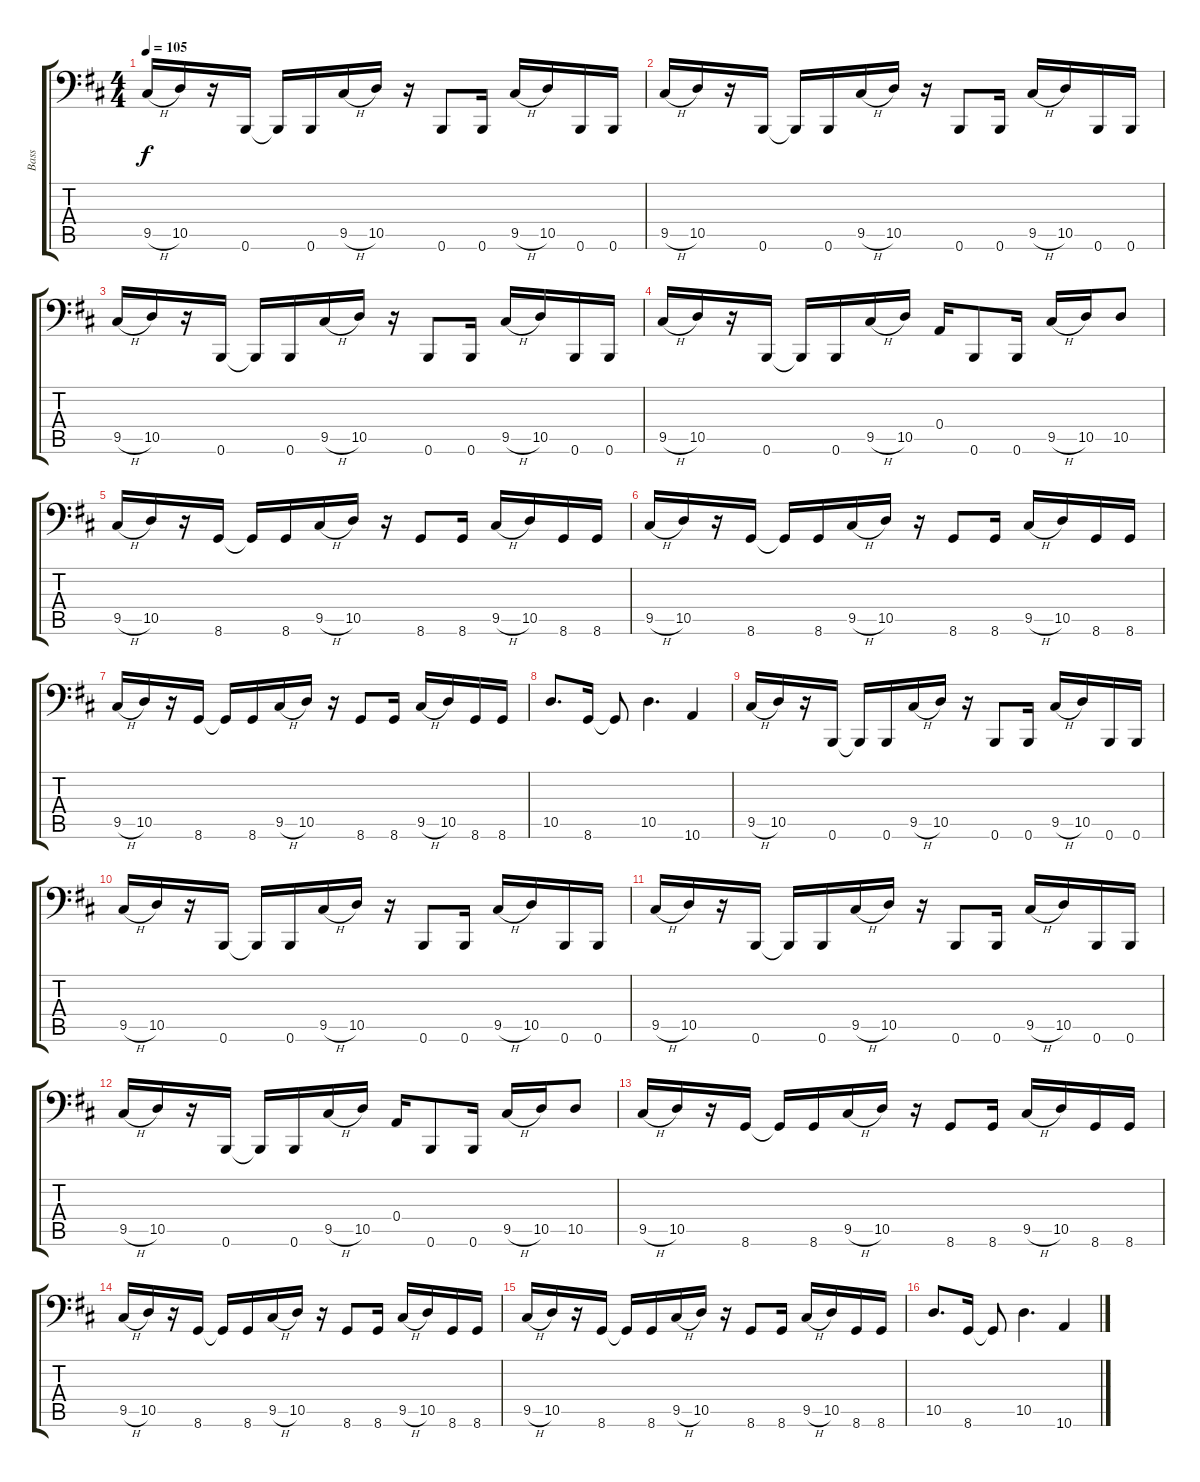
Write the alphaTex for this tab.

\track ("Bass" "Bass") {instrument electricbassfinger}
\staff {score tabs}
\tuning (C3 G2 D2 A1 E1 B0) {hide}
\ts (4 4)
\tempo 105
\clef f4
\ks d
9.5{h}.16{dy f} 10.5.16 r.16 0.6.16 0.6{t}.16 0.6.16 9.5{h}.16 10.5.16 r.16 0.6.8 0.6.16 9.5{h}.16 10.5.16 0.6.16 0.6.16 |
9.5{h}.16 10.5.16 r.16 0.6.16 0.6{t}.16 0.6.16 9.5{h}.16 10.5.16 r.16 0.6.8 0.6.16 9.5{h}.16 10.5.16 0.6.16 0.6.16 |
9.5{h}.16 10.5.16 r.16 0.6.16 0.6{t}.16 0.6.16 9.5{h}.16 10.5.16 r.16 0.6.8 0.6.16 9.5{h}.16 10.5.16 0.6.16 0.6.16 |
9.5{h}.16 10.5.16 r.16 0.6.16 0.6{t}.16 0.6.16 9.5{h}.16 10.5.16 0.4.16 0.6.8 0.6.16 9.5{h}.16 10.5.16 10.5.8 |
9.5{h}.16 10.5.16 r.16 8.6.16 8.6{t}.16 8.6.16 9.5{h}.16 10.5.16 r.16 8.6.8 8.6.16 9.5{h}.16 10.5.16 8.6.16 8.6.16 |
9.5{h}.16 10.5.16 r.16 8.6.16 8.6{t}.16 8.6.16 9.5{h}.16 10.5.16 r.16 8.6.8 8.6.16 9.5{h}.16 10.5.16 8.6.16 8.6.16 |
9.5{h}.16 10.5.16 r.16 8.6.16 8.6{t}.16 8.6.16 9.5{h}.16 10.5.16 r.16 8.6.8 8.6.16 9.5{h}.16 10.5.16 8.6.16 8.6.16 |
10.5.8{d} 8.6.16 8.6{t}.8 10.5.4{d} 10.6.4 |
9.5{h}.16 10.5.16 r.16 0.6.16 0.6{t}.16 0.6.16 9.5{h}.16 10.5.16 r.16 0.6.8 0.6.16 9.5{h}.16 10.5.16 0.6.16 0.6.16 |
9.5{h}.16 10.5.16 r.16 0.6.16 0.6{t}.16 0.6.16 9.5{h}.16 10.5.16 r.16 0.6.8 0.6.16 9.5{h}.16 10.5.16 0.6.16 0.6.16 |
9.5{h}.16 10.5.16 r.16 0.6.16 0.6{t}.16 0.6.16 9.5{h}.16 10.5.16 r.16 0.6.8 0.6.16 9.5{h}.16 10.5.16 0.6.16 0.6.16 |
9.5{h}.16 10.5.16 r.16 0.6.16 0.6{t}.16 0.6.16 9.5{h}.16 10.5.16 0.4.16 0.6.8 0.6.16 9.5{h}.16 10.5.16 10.5.8 |
9.5{h}.16 10.5.16 r.16 8.6.16 8.6{t}.16 8.6.16 9.5{h}.16 10.5.16 r.16 8.6.8 8.6.16 9.5{h}.16 10.5.16 8.6.16 8.6.16 |
9.5{h}.16 10.5.16 r.16 8.6.16 8.6{t}.16 8.6.16 9.5{h}.16 10.5.16 r.16 8.6.8 8.6.16 9.5{h}.16 10.5.16 8.6.16 8.6.16 |
9.5{h}.16 10.5.16 r.16 8.6.16 8.6{t}.16 8.6.16 9.5{h}.16 10.5.16 r.16 8.6.8 8.6.16 9.5{h}.16 10.5.16 8.6.16 8.6.16 |
10.5.8{d} 8.6.16 8.6{t}.8 10.5.4{d} 10.6.4
